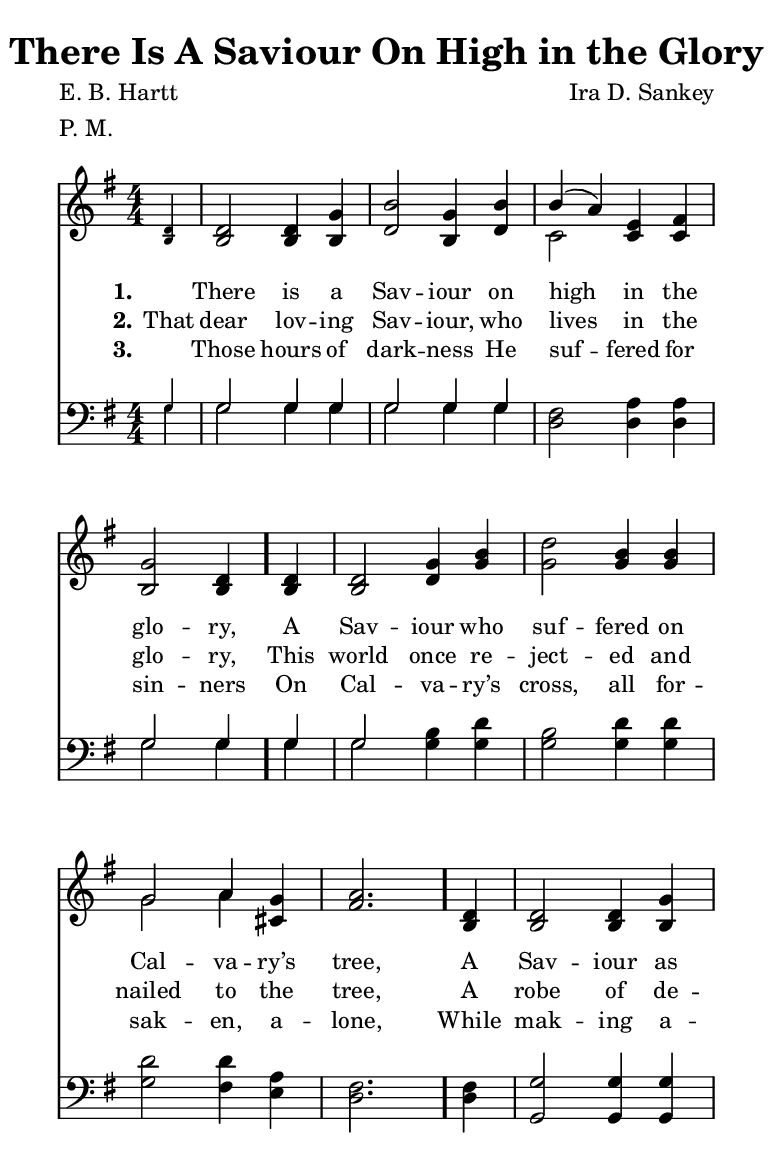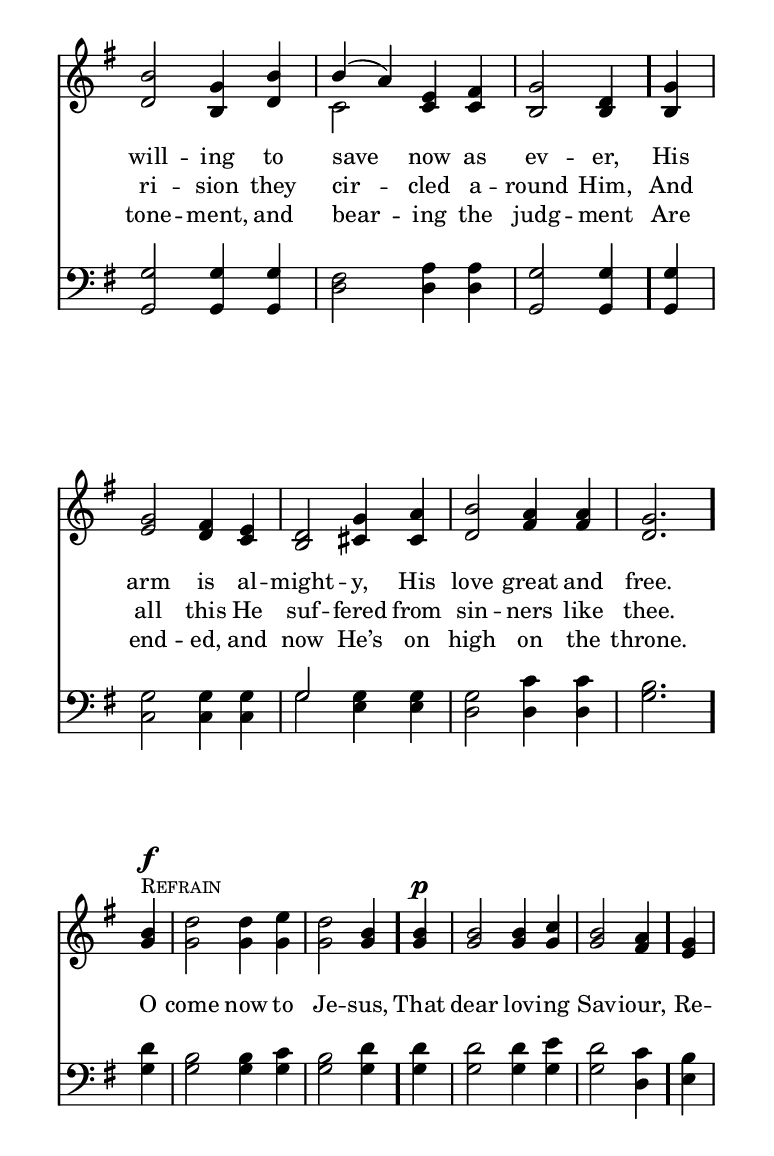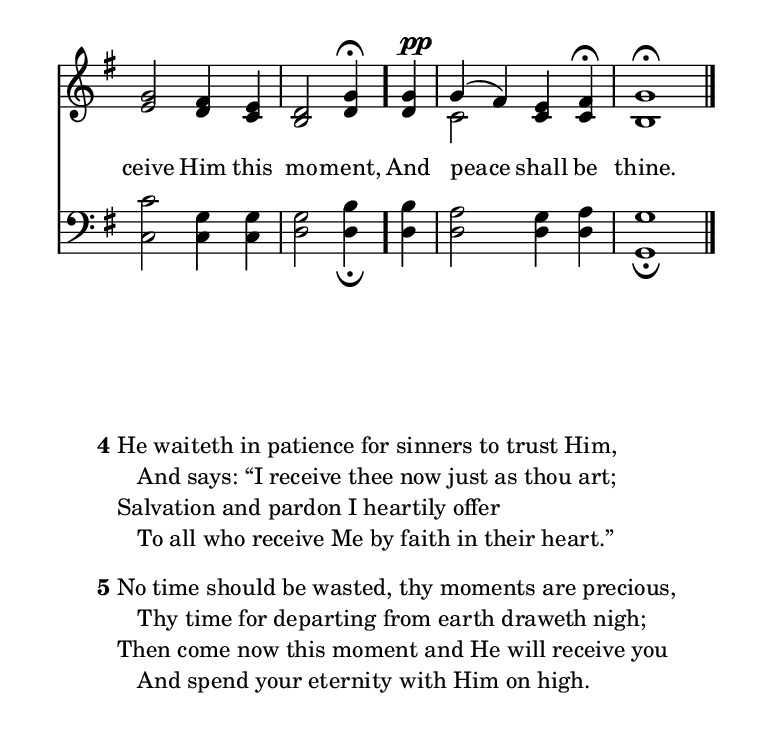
\include "common/global.ily"
\paper {
  \include "common/paper.ily"
  ragged-last-bottom = ##t
  systems-per-page = #(cond (is-eogsized 5) (#t #f))
  system-count = #(cond (is-eogsized 6) (#t #f))
}

\header{
  hymnnumber = "124"
  title = "There Is A Saviour On High in the Glory"
  tunename = ""
  meter = "P. M."
  poet = "E. B. Hartt"
  composer = "Ira D. Sankey"
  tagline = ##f
}

ta = { \tempo 4=120 }
tb = { \tempo 4=60 }

global = {
  \include "common/overrides.ily"
  \override Staff.TimeSignature.style = #'numbered
  \time 4/4
  \override Score.MetronomeMark.transparent = ##t % hide all fermata changes too
  \key g \major
  \ta
  \partial 4
  \autoBeamOff
}

notesSoprano = {
\global
\relative c' {

  \once \override NoteHead.font-size = #-4 d4 |
  d2 d4 g | b2 g4 b | b( a) e fis | g2 d4 \eogbreak
  d4 | d2 g4 b | d2 b4 b | g2 a4 g | a2. \eogbreak
  d,4 | d2 d4 g | b2 g4 b | b( a) e fis | g2 d4 \eogbreak
  g4 | g2 fis4 e | d2 g4 a | b2 a4 a | g2. \eogbreak

  << s^\markup { \small \caps "Refrain" } % TODO arrange REFRAIN and dynamic forte appropriately
  { b4^\markup \dynamic f | d2 d4 e d2 b4 } >>
  b^\markup \dynamic p | b2 b4 c | b2 a4
  g4 | g2 fis4 e | d2 \tb g4 \fermata \ta
  g4^\markup \dynamic pp | g( fis) e \tb fis \fermata | g1 \fermata \ta |

  \bar "|."

}
}

notesAlto = {
\global
\relative e' {

  \once \override NoteHead.font-size = #-4 b4 |
  b2 b4 b | d2 b4 d | c2 c4 c | b2 b4
  b4 | b2 d4 g | g2 g4 g | g2 a4 cis, | fis2.
  b,4 | b2 b4 b | d2 b4 d | c2 c4 c | b2 b4
  b4 | e2 d4 c | b2 cis4 cis | d2 fis4 fis | d2.

  g4 | g2 g4 g | g2 g4
  g | g2 g4 g | g2 fis4
  e4 | e2 d4 c | b2 d4
  d4 | c2 c4 c | b1 |

}
}

notesTenor = {
\global
\relative a {

  \once \override NoteHead.font-size = #-4 g4 |
  g2 g4 g | g2 g4 g | fis2 a4 a | g2 g4
  g4 | g2 b4 d | b2 d4 d | d2 d4 a | fis2.
  fis4 | g2 g4 g | g2 g4 g | fis2 a4 a | g2 g4
  g4 | g2 g4 g | g2 g4 g | g2 c4 c | b2.

  d4 | b2 b4 c | b2 d4
  d | d2 d4 e | d2 c4
  b4 | c2 g4 g | g2 b4
  b4 | a2 g4 a | g1 |
}
}

notesBass = {
\global
\relative f {

  \once \override NoteHead.font-size = #-4 g4 |
  g2 g4 g | g2 g4 g | d2 d4 d4 | g2 g4
  g4 | g2 g4 g | g2 g4 g | g2 fis4 e | d2.
  d4 | g,2 g4 g | g2 g4 g | d'2 d4 d | g,2 g4
  g4 | c2 c4 c | g'2 e4 e | d2 d4 d | g2.

  g4 | g2 g4 g | g2 g4
  g | g2 g4 g | g2 d4
  e4 | c2 c4 c | d2 d4_\fermata
  d4 | d2 d4 d | g,1_\fermata |

}
}

Refrain = \lyricmode {

O come now to Je -- sus, \bar "."
That dear lov -- ing Sav -- iour, \bar "."
Re -- ceive Him this mo -- ment, \bar "."
And peace shall be thine. \bar "."

}

wordsA = \lyricmode {
\set stanza = "1."

%{HIDE>%} "" %{<HIDE%} There is a Sav -- iour on high in the glo -- ry, \bar "."
A Sav -- iour who suf -- fered on Cal -- va -- ry’s tree, \bar "."
A Sav -- iour as will -- ing to save now as ev -- er, \bar "."
His arm is al -- might -- y, His love great and free. \bar "."

}

wordsB = \lyricmode {
\set stanza = "2."

That dear lov -- ing Sav -- iour, who lives in the glo -- ry,
This world once re -- ject -- ed and nailed to the tree,
A robe of de -- ri -- sion they cir -- cled a -- round Him,
And all this He suf -- fered from sin -- ners like thee.

\Refrain

}

wordsC = \lyricmode {
\set stanza = "3."

%{HIDE>%} "" %{<HIDE%} Those hours of dark -- ness He suf -- fered for sin -- ners
On Cal -- va -- ry’s cross, all for -- sak -- en, a -- lone,
While mak -- ing a -- tone -- ment, and bear -- ing the judg -- ment
Are end -- ed, and now He’s on high on the throne.

}

wordsD = \markuplist {

\line { He waiteth in patience for sinners to trust Him, }
\line { { \hspace #2 } And says: “I receive thee now just as thou art; }
\line { Salvation and pardon I heartily offer }
\line { { \hspace #2 } To all who receive Me by faith in their heart.” }

}

wordsE = \markuplist {

\line { No time should be wasted, thy moments are precious, }
\line { { \hspace #2 } Thy time for departing from earth draweth nigh; }
\line { Then come now this moment and He will receive you }
\line { { \hspace #2 } And spend your eternity with Him on high. }

}

\score {
  \context ChoirStaff <<
    \context Staff = upper <<
      \set Staff.autoBeaming = ##f
      \set ChoirStaff.systemStartDelimiter = #'SystemStartBar
      \set ChoirStaff.printPartCombineTexts = ##f
      \partcombine #'(2 . 9) \notesSoprano \notesAlto
      \context NullVoice = sopranos { \voiceOne << \notesSoprano >> }
      \context NullVoice = altos { \voiceTwo << \notesAlto >> }
      \context Lyrics = one   \lyricsto sopranos \wordsA
      \context Lyrics = two   \lyricsto sopranos \wordsB
      \context Lyrics = three \lyricsto sopranos \wordsC
    >>
    \context Staff = men <<
      \set Staff.autoBeaming = ##f
      \clef bass
      \set ChoirStaff.printPartCombineTexts = ##f
      \partcombine #'(2 . 9) \notesTenor \notesBass
      \context NullVoice = tenors { \voiceOne << \notesTenor >> }
      \context NullVoice = basses { \voiceTwo << \notesBass >> }
    >>
  >>
  \layout {
    \include "common/layout.ily"
  }
  \midi{
    \include "common/midi.ily"
  }
}

\noPageBreak

\markup { \fill-line { \column {
  \line{ \bold 4 \column { \wordsD } } \combine \null \vspace #0.4
  \line{ \bold 5 \column { \wordsE } } \combine \null \vspace #0.4
} } }

\version "2.19.49"  % necessary for upgrading to future LilyPond versions.

% vi:set et ts=2 sw=2 ai nocindent syntax=lilypond:
